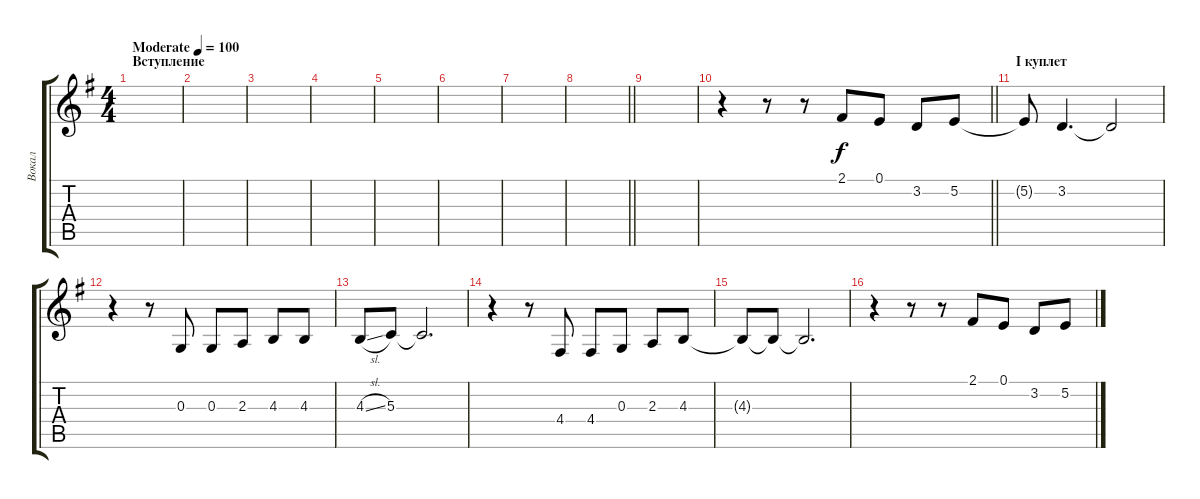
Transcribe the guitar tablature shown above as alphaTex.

\track ("Вокал" "Вокал") {instrument stringensemble1}
\staff {score tabs}
\tuning (E4 B3 G3 D3 A2 E2) {hide}
\ts (4 4)
\section ("" "Вступление")
\tempo (100 "Moderate")
\clef g2
\ks eminor
|
|
|
|
|
|
|
\barLineRight lightlight
|
\section ("" "")
|
\barLineRight lightlight
r.4 r.8 r.8 2.1.8 0.1.8 3.2.8 5.2.8 |
\section ("" "I куплет")
5.2{t}.8{txt ""} 3.2.4{d} 3.2{t}.2 |
r.4 r.8 0.3.8 0.3.8 2.3.8 4.3.8 4.3.8 |
4.3{sl}.8 5.3.8 5.3{t}.2{d} |
r.4 r.8 4.4.8 4.4.8 0.3.8 2.3.8 4.3.8 |
4.3{t}.8 4.3{t}.8 4.3{t}.2{d} |
r.4 r.8 r.8 2.1.8 0.1.8 3.2.8 5.2.8
